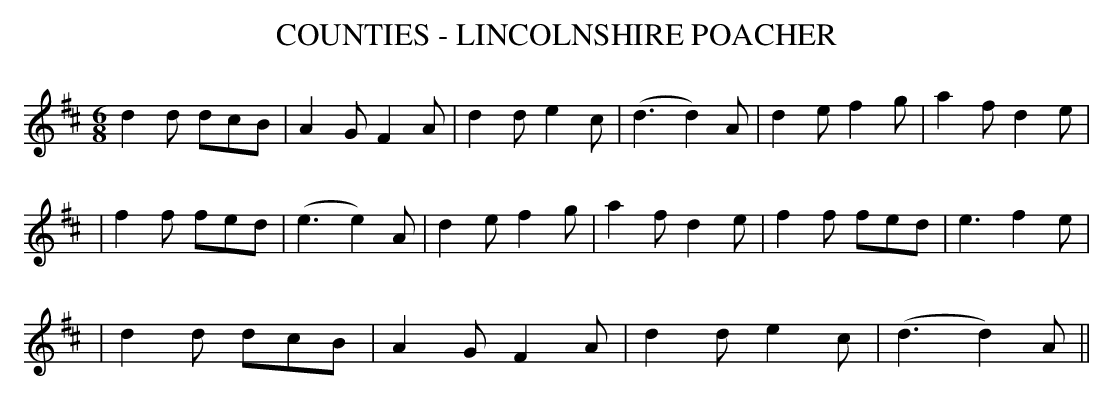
X:1
T:COUNTIES - LINCOLNSHIRE POACHER
M:6/8
L:1/8
K:D
d2d dcB|A2GF2A|d2de2c|(d3d2) A|d2ef2g|a2fd2e|
|f2f fed|(e3e2) A|d2ef2g|a2fd2e|f2f fed|e3f2e|
|d2d dcB|A2G F2A|d2de2c|(d3d2) A||
